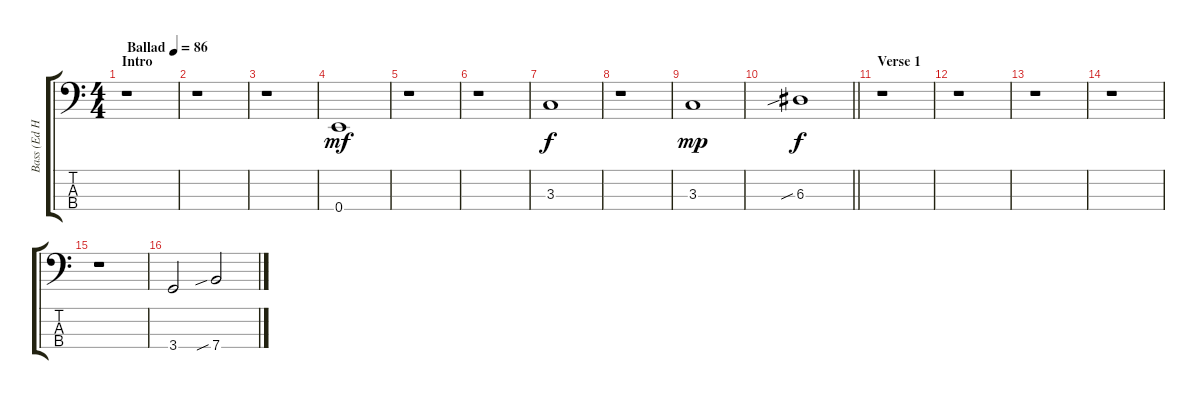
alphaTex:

\track ("Bass (Ed Hetherton)" "Bass (Ed H") {instrument electricbassfinger}
\staff {score tabs}
\tuning (G2 D2 A1 E1) {hide}
\ts (4 4)
\section ("" "Intro")
\tempo (86 "Ballad")
\clef f4
\ks c
r.1{dy mf instrument electricbassfinger} |
r.1 |
r.1 |
0.4.1 |
r.1 |
r.1 |
3.3.1{dy f} |
r.1 |
3.3.1{dy mp} |
\barLineRight lightlight
6.3{sib}.1{dy f} |
\section ("" "Verse 1")
r.1 |
r.1 |
r.1 |
r.1 |
r.1 |
3.4.2 7.4{sib}.2
